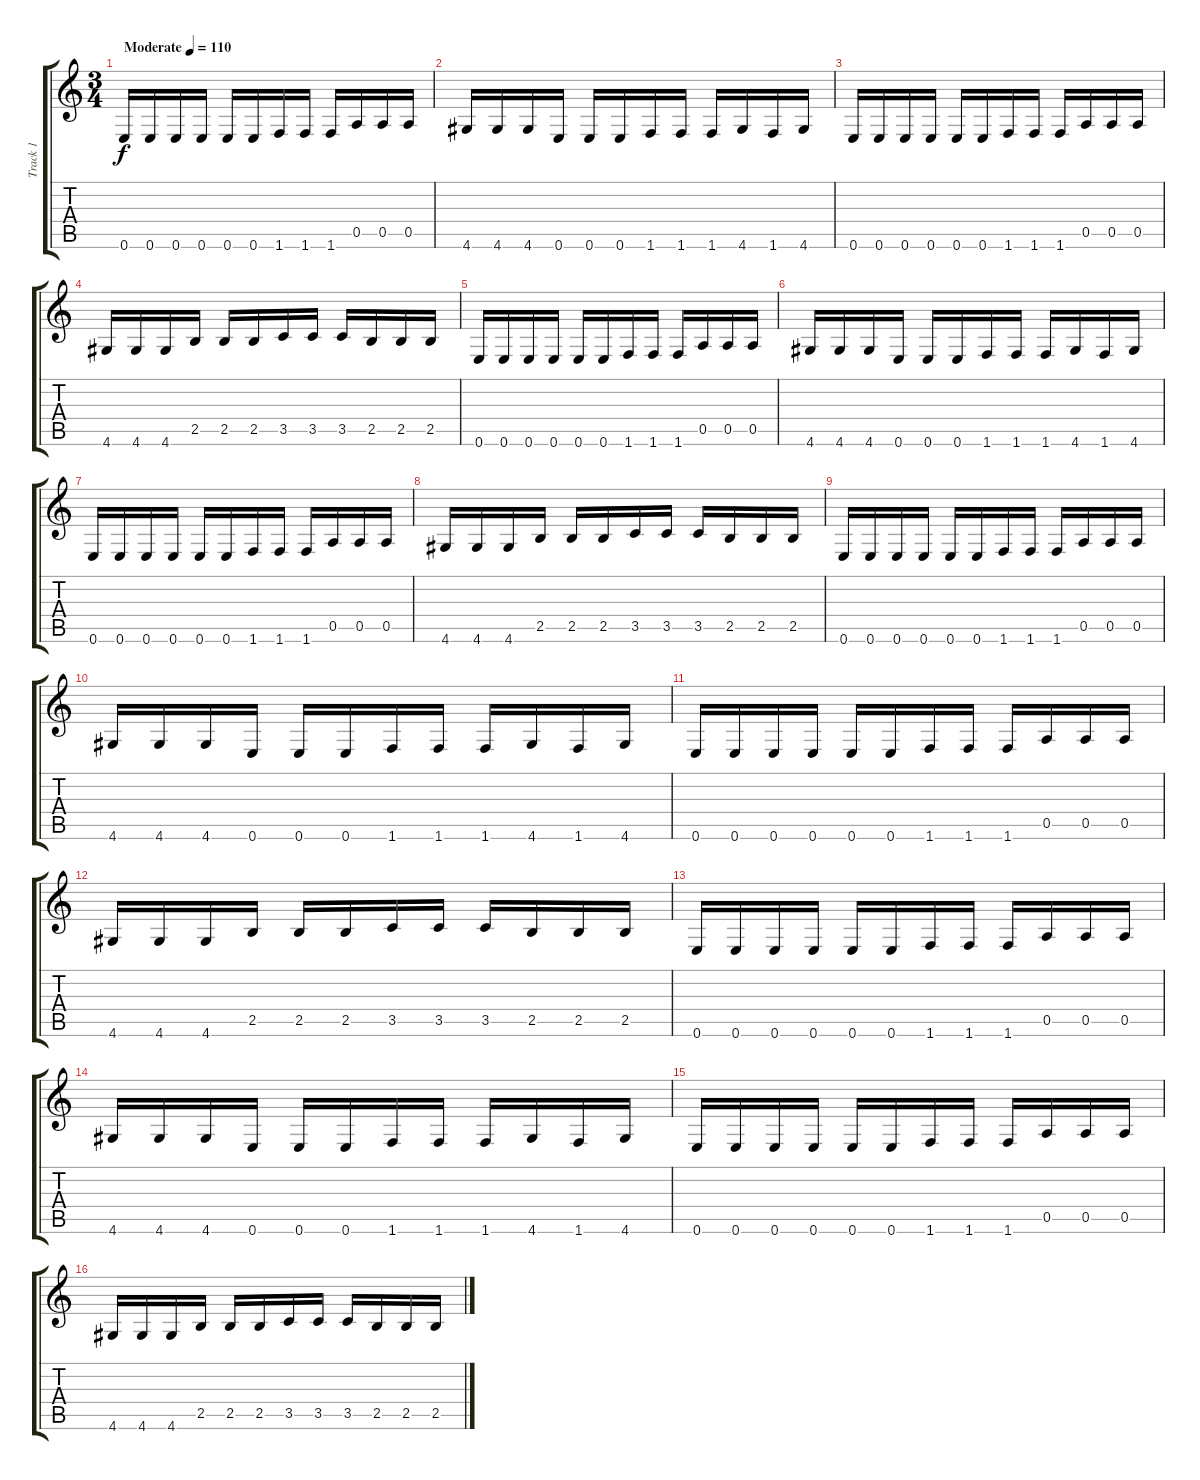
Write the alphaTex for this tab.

\track ("Track 1" "Track 1") {instrument distortionguitar}
\staff {score tabs}
\tuning (E4 B3 G3 D3 A2 E2) {hide}
\ts (3 4)
\tempo (110 "Moderate")
\clef g2
\ks c
0.6.16{dy f instrument distortionguitar} 0.6.16 0.6.16 0.6.16 0.6.16 0.6.16 1.6.16 1.6.16 1.6.16 0.5.16 0.5.16 0.5.16 |
4.6.16 4.6.16 4.6.16 0.6.16 0.6.16 0.6.16 1.6.16 1.6.16 1.6.16 4.6.16 1.6.16 4.6.16 |
0.6.16 0.6.16 0.6.16 0.6.16 0.6.16 0.6.16 1.6.16 1.6.16 1.6.16 0.5.16 0.5.16 0.5.16 |
4.6.16 4.6.16 4.6.16 2.5.16 2.5.16 2.5.16 3.5.16 3.5.16 3.5.16 2.5.16 2.5.16 2.5.16 |
0.6.16 0.6.16 0.6.16 0.6.16 0.6.16 0.6.16 1.6.16 1.6.16 1.6.16 0.5.16 0.5.16 0.5.16 |
4.6.16 4.6.16 4.6.16 0.6.16 0.6.16 0.6.16 1.6.16 1.6.16 1.6.16 4.6.16 1.6.16 4.6.16 |
0.6.16 0.6.16 0.6.16 0.6.16 0.6.16 0.6.16 1.6.16 1.6.16 1.6.16 0.5.16 0.5.16 0.5.16 |
4.6.16 4.6.16 4.6.16 2.5.16 2.5.16 2.5.16 3.5.16 3.5.16 3.5.16 2.5.16 2.5.16 2.5.16 |
0.6.16 0.6.16 0.6.16 0.6.16 0.6.16 0.6.16 1.6.16 1.6.16 1.6.16 0.5.16 0.5.16 0.5.16 |
4.6.16 4.6.16 4.6.16 0.6.16 0.6.16 0.6.16 1.6.16 1.6.16 1.6.16 4.6.16 1.6.16 4.6.16 |
0.6.16 0.6.16 0.6.16 0.6.16 0.6.16 0.6.16 1.6.16 1.6.16 1.6.16 0.5.16 0.5.16 0.5.16 |
4.6.16 4.6.16 4.6.16 2.5.16 2.5.16 2.5.16 3.5.16 3.5.16 3.5.16 2.5.16 2.5.16 2.5.16 |
0.6.16 0.6.16 0.6.16 0.6.16 0.6.16 0.6.16 1.6.16 1.6.16 1.6.16 0.5.16 0.5.16 0.5.16 |
4.6.16 4.6.16 4.6.16 0.6.16 0.6.16 0.6.16 1.6.16 1.6.16 1.6.16 4.6.16 1.6.16 4.6.16 |
0.6.16 0.6.16 0.6.16 0.6.16 0.6.16 0.6.16 1.6.16 1.6.16 1.6.16 0.5.16 0.5.16 0.5.16 |
4.6.16 4.6.16 4.6.16 2.5.16 2.5.16 2.5.16 3.5.16 3.5.16 3.5.16 2.5.16 2.5.16 2.5.16
